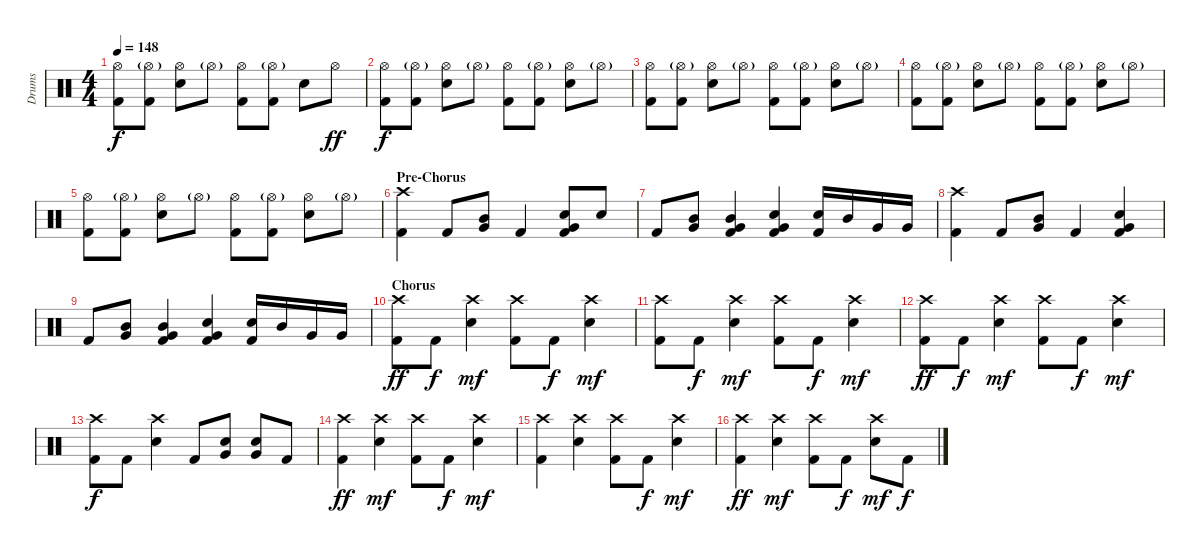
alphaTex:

\track ("Drums" "Drums") {instrument percussion}
\staff {score}
\articulation defaults
\ts (4 4)
\tempo 148
\clef neutral
\ks c
("Hi-Hat (open)" "Kick (hit) 2").8{dy f} ("Hi-Hat (open)"{g} "Kick (hit) 2").8 ("Hi-Hat (open)" "Snare (hit) 2").8 "Hi-Hat (open)"{g}.8 ("Hi-Hat (open)" "Kick (hit) 2").8 ("Hi-Hat (open)"{g} "Kick (hit) 2").8 "Snare (hit) 2".8 "Hi-Hat (open)".8{dy ff} |
("Hi-Hat (open)" "Kick (hit) 2").8{dy f} ("Hi-Hat (open)"{g} "Kick (hit) 2").8 ("Hi-Hat (open)" "Snare (hit) 2").8 "Hi-Hat (open)"{g}.8 ("Hi-Hat (open)" "Kick (hit) 2").8 ("Hi-Hat (open)"{g} "Kick (hit) 2").8 ("Hi-Hat (open)" "Snare (hit) 2").8 "Hi-Hat (open)"{g}.8 |
("Hi-Hat (open)" "Kick (hit) 2").8 ("Hi-Hat (open)"{g} "Kick (hit) 2").8 ("Hi-Hat (open)" "Snare (hit) 2").8 "Hi-Hat (open)"{g}.8 ("Hi-Hat (open)" "Kick (hit) 2").8 ("Hi-Hat (open)"{g} "Kick (hit) 2").8 ("Hi-Hat (open)" "Snare (hit) 2").8 "Hi-Hat (open)"{g}.8 |
("Hi-Hat (open)" "Kick (hit) 2").8 ("Hi-Hat (open)"{g} "Kick (hit) 2").8 ("Hi-Hat (open)" "Snare (hit) 2").8 "Hi-Hat (open)"{g}.8 ("Hi-Hat (open)" "Kick (hit) 2").8 ("Hi-Hat (open)"{g} "Kick (hit) 2").8 ("Hi-Hat (open)" "Snare (hit) 2").8 "Hi-Hat (open)"{g}.8 |
("Hi-Hat (open)" "Kick (hit) 2").8 ("Hi-Hat (open)"{g} "Kick (hit) 2").8 ("Hi-Hat (open)" "Snare (hit) 2").8 "Hi-Hat (open)"{g}.8 ("Hi-Hat (open)" "Kick (hit) 2").8 ("Hi-Hat (open)"{g} "Kick (hit) 2").8 ("Hi-Hat (open)" "Snare (hit) 2").8 "Hi-Hat (open)"{g}.8 |
\section ("" "Pre-Chorus")
("Crash high (hit)" "Kick (hit) 2").4 "Kick (hit) 2".8 ("Mid Tom (hit)" "Very Low Tom (hit)").8 "Kick (hit) 2".4 ("Very Low Tom (hit)" "Snare (hit) 2" "Kick (hit) 2").8 "Snare (hit) 2".8 |
"Kick (hit) 2".8 ("Mid Tom (hit)" "Very Low Tom (hit)").8 ("Mid Tom (hit)" "Very Low Tom (hit)" "Kick (hit) 2").4 ("Very Low Tom (hit)" "Snare (hit) 2" "Kick (hit) 2").4 ("Snare (hit) 2" "Kick (hit) 2").16 "Mid Tom (hit)".16 "Very Low Tom (hit)".16 "Very Low Tom (hit)".16 |
("Crash high (hit)" "Kick (hit) 2").4 "Kick (hit) 2".8 ("Mid Tom (hit)" "Very Low Tom (hit)").8 "Kick (hit) 2".4 ("Very Low Tom (hit)" "Snare (hit) 2" "Kick (hit) 2").4 |
"Kick (hit) 2".8 ("Mid Tom (hit)" "Very Low Tom (hit)").8 ("Mid Tom (hit)" "Very Low Tom (hit)" "Kick (hit) 2").4 ("Very Low Tom (hit)" "Snare (hit) 2" "Kick (hit) 2").4 ("Snare (hit) 2" "Kick (hit) 2").16 "Mid Tom (hit)".16 "Very Low Tom (hit)".16 "Very Low Tom (hit)".16 |
\section ("" "Chorus")
("Crash high (hit)" "Kick (hit) 2").8{dy ff} "Kick (hit) 2".8{dy f} ("Crash high (hit)" "Snare (hit) 2").4{dy mf} ("Crash high (hit)" "Kick (hit) 2").8 "Kick (hit) 2".8{dy f} ("Crash high (hit)" "Snare (hit) 2").4{dy mf} |
("Crash high (hit)" "Kick (hit) 2").8 "Kick (hit) 2".8{dy f} ("Crash high (hit)" "Snare (hit) 2").4{dy mf} ("Crash high (hit)" "Kick (hit) 2").8 "Kick (hit) 2".8{dy f} ("Crash high (hit)" "Snare (hit) 2").4{dy mf} |
("Crash high (hit)" "Kick (hit) 2").8{dy ff} "Kick (hit) 2".8{dy f} ("Crash high (hit)" "Snare (hit) 2").4{dy mf} ("Crash high (hit)" "Kick (hit) 2").8 "Kick (hit) 2".8{dy f} ("Crash high (hit)" "Snare (hit) 2").4{dy mf} |
("Crash high (hit)" "Kick (hit) 2").8{dy f} "Kick (hit) 2".8 ("Crash high (hit)" "Snare (hit) 2").4 "Kick (hit) 2".8 ("Very Low Tom (hit)" "Snare (hit) 2").8 ("Very Low Tom (hit)" "Snare (hit) 2").8 "Kick (hit) 2".8 |
("Crash high (hit)" "Kick (hit) 2").4{dy ff} ("Crash high (hit)" "Snare (hit) 2").4{dy mf} ("Crash high (hit)" "Kick (hit) 2").8 "Kick (hit) 2".8{dy f} ("Crash high (hit)" "Snare (hit) 2").4{dy mf} |
("Crash high (hit)" "Kick (hit) 2").4 ("Crash high (hit)" "Snare (hit) 2").4 ("Crash high (hit)" "Kick (hit) 2").8 "Kick (hit) 2".8{dy f} ("Crash high (hit)" "Snare (hit) 2").4{dy mf} |
("Crash high (hit)" "Kick (hit) 2").4{dy ff} ("Crash high (hit)" "Snare (hit) 2").4{dy mf} ("Crash high (hit)" "Kick (hit) 2").8 "Kick (hit) 2".8{dy f} ("Crash high (hit)" "Snare (hit) 2").8{dy mf} "Kick (hit) 2".8{dy f}
